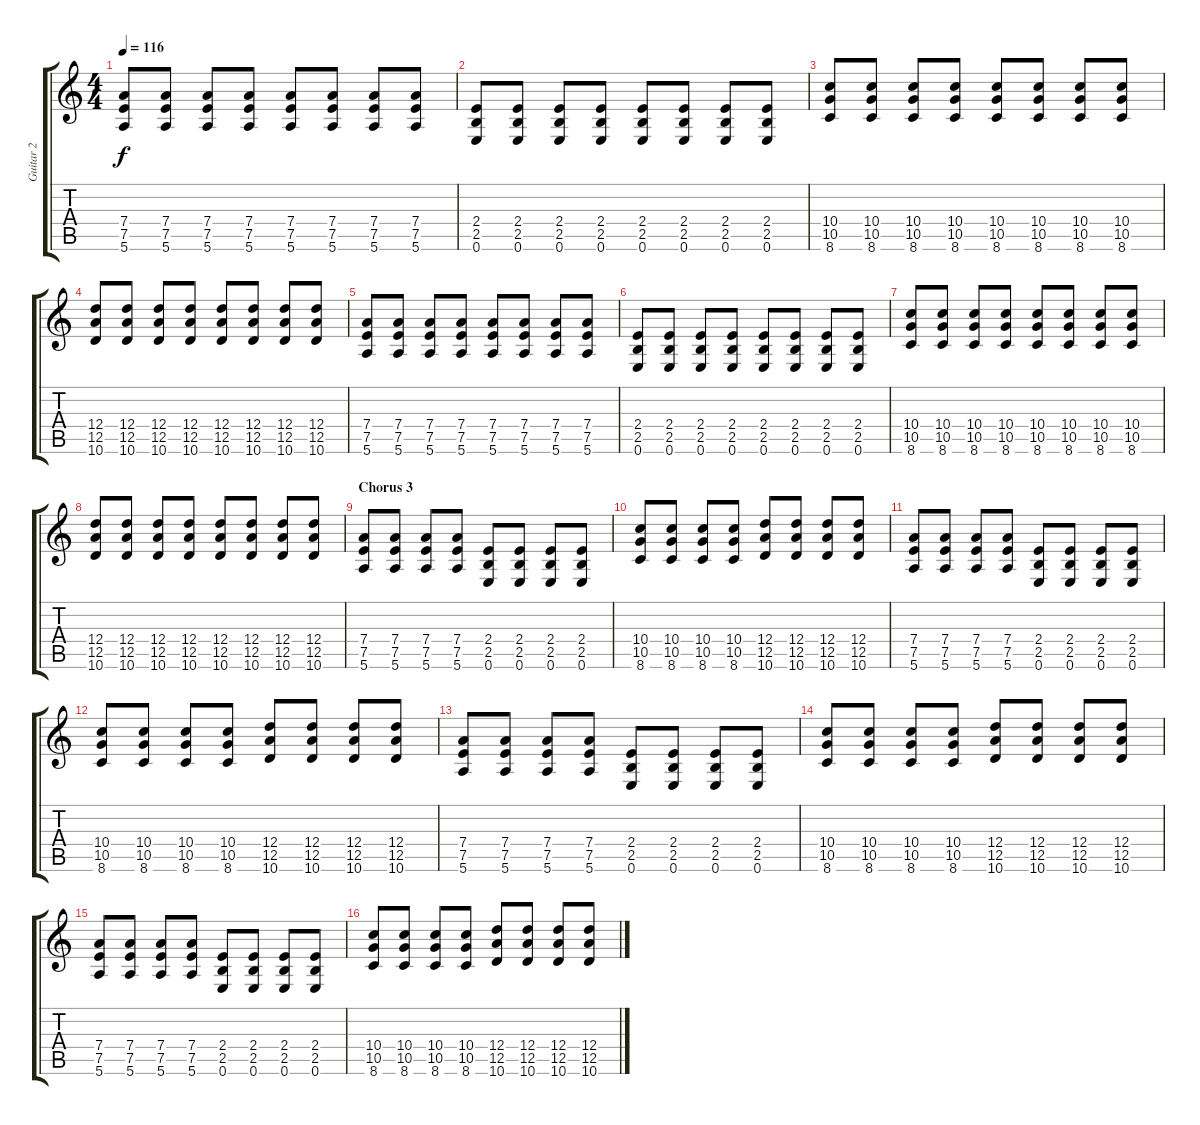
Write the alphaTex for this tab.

\track ("Guitar 2" "Guitar 2") {instrument overdrivenguitar}
\staff {score tabs}
\tuning (E4 B3 G3 D3 A2 E2) {hide}
\ts (4 4)
\tempo 116
\clef g2
\ks c
(7.4 7.5 5.6).8{dy f} (7.4 7.5 5.6).8 (7.4 7.5 5.6).8 (7.4 7.5 5.6).8 (7.4 7.5 5.6).8 (7.4 7.5 5.6).8 (7.4 7.5 5.6).8 (7.4 7.5 5.6).8 |
(2.4 2.5 0.6).8 (2.4 2.5 0.6).8 (2.4 2.5 0.6).8 (2.4 2.5 0.6).8 (2.4 2.5 0.6).8 (2.4 2.5 0.6).8 (2.4 2.5 0.6).8 (2.4 2.5 0.6).8 |
(10.4 10.5 8.6).8 (10.4 10.5 8.6).8 (10.4 10.5 8.6).8 (10.4 10.5 8.6).8 (10.4 10.5 8.6).8 (10.4 10.5 8.6).8 (10.4 10.5 8.6).8 (10.4 10.5 8.6).8 |
(12.4 12.5 10.6).8 (12.4 12.5 10.6).8 (12.4 12.5 10.6).8 (12.4 12.5 10.6).8 (12.4 12.5 10.6).8 (12.4 12.5 10.6).8 (12.4 12.5 10.6).8 (12.4 12.5 10.6).8 |
(7.4 7.5 5.6).8 (7.4 7.5 5.6).8 (7.4 7.5 5.6).8 (7.4 7.5 5.6).8 (7.4 7.5 5.6).8 (7.4 7.5 5.6).8 (7.4 7.5 5.6).8 (7.4 7.5 5.6).8 |
(2.4 2.5 0.6).8 (2.4 2.5 0.6).8 (2.4 2.5 0.6).8 (2.4 2.5 0.6).8 (2.4 2.5 0.6).8 (2.4 2.5 0.6).8 (2.4 2.5 0.6).8 (2.4 2.5 0.6).8 |
(10.4 10.5 8.6).8 (10.4 10.5 8.6).8 (10.4 10.5 8.6).8 (10.4 10.5 8.6).8 (10.4 10.5 8.6).8 (10.4 10.5 8.6).8 (10.4 10.5 8.6).8 (10.4 10.5 8.6).8 |
(12.4 12.5 10.6).8 (12.4 12.5 10.6).8 (12.4 12.5 10.6).8 (12.4 12.5 10.6).8 (12.4 12.5 10.6).8 (12.4 12.5 10.6).8 (12.4 12.5 10.6).8 (12.4 12.5 10.6).8 |
\section ("" "Chorus 3")
(7.4 7.5 5.6).8 (7.4 7.5 5.6).8 (7.4 7.5 5.6).8 (7.4 7.5 5.6).8 (2.4 2.5 0.6).8 (2.4 2.5 0.6).8 (2.4 2.5 0.6).8 (2.4 2.5 0.6).8 |
(10.4 10.5 8.6).8 (10.4 10.5 8.6).8 (10.4 10.5 8.6).8 (10.4 10.5 8.6).8 (12.4 12.5 10.6).8 (12.4 12.5 10.6).8 (12.4 12.5 10.6).8 (12.4 12.5 10.6).8 |
(7.4 7.5 5.6).8 (7.4 7.5 5.6).8 (7.4 7.5 5.6).8 (7.4 7.5 5.6).8 (2.4 2.5 0.6).8 (2.4 2.5 0.6).8 (2.4 2.5 0.6).8 (2.4 2.5 0.6).8 |
(10.4 10.5 8.6).8 (10.4 10.5 8.6).8 (10.4 10.5 8.6).8 (10.4 10.5 8.6).8 (12.4 12.5 10.6).8 (12.4 12.5 10.6).8 (12.4 12.5 10.6).8 (12.4 12.5 10.6).8 |
(7.4 7.5 5.6).8 (7.4 7.5 5.6).8 (7.4 7.5 5.6).8 (7.4 7.5 5.6).8 (2.4 2.5 0.6).8 (2.4 2.5 0.6).8 (2.4 2.5 0.6).8 (2.4 2.5 0.6).8 |
(10.4 10.5 8.6).8 (10.4 10.5 8.6).8 (10.4 10.5 8.6).8 (10.4 10.5 8.6).8 (12.4 12.5 10.6).8 (12.4 12.5 10.6).8 (12.4 12.5 10.6).8 (12.4 12.5 10.6).8 |
(7.4 7.5 5.6).8 (7.4 7.5 5.6).8 (7.4 7.5 5.6).8 (7.4 7.5 5.6).8 (2.4 2.5 0.6).8 (2.4 2.5 0.6).8 (2.4 2.5 0.6).8 (2.4 2.5 0.6).8 |
(10.4 10.5 8.6).8 (10.4 10.5 8.6).8 (10.4 10.5 8.6).8 (10.4 10.5 8.6).8 (12.4 12.5 10.6).8 (12.4 12.5 10.6).8 (12.4 12.5 10.6).8 (12.4 12.5 10.6).8
